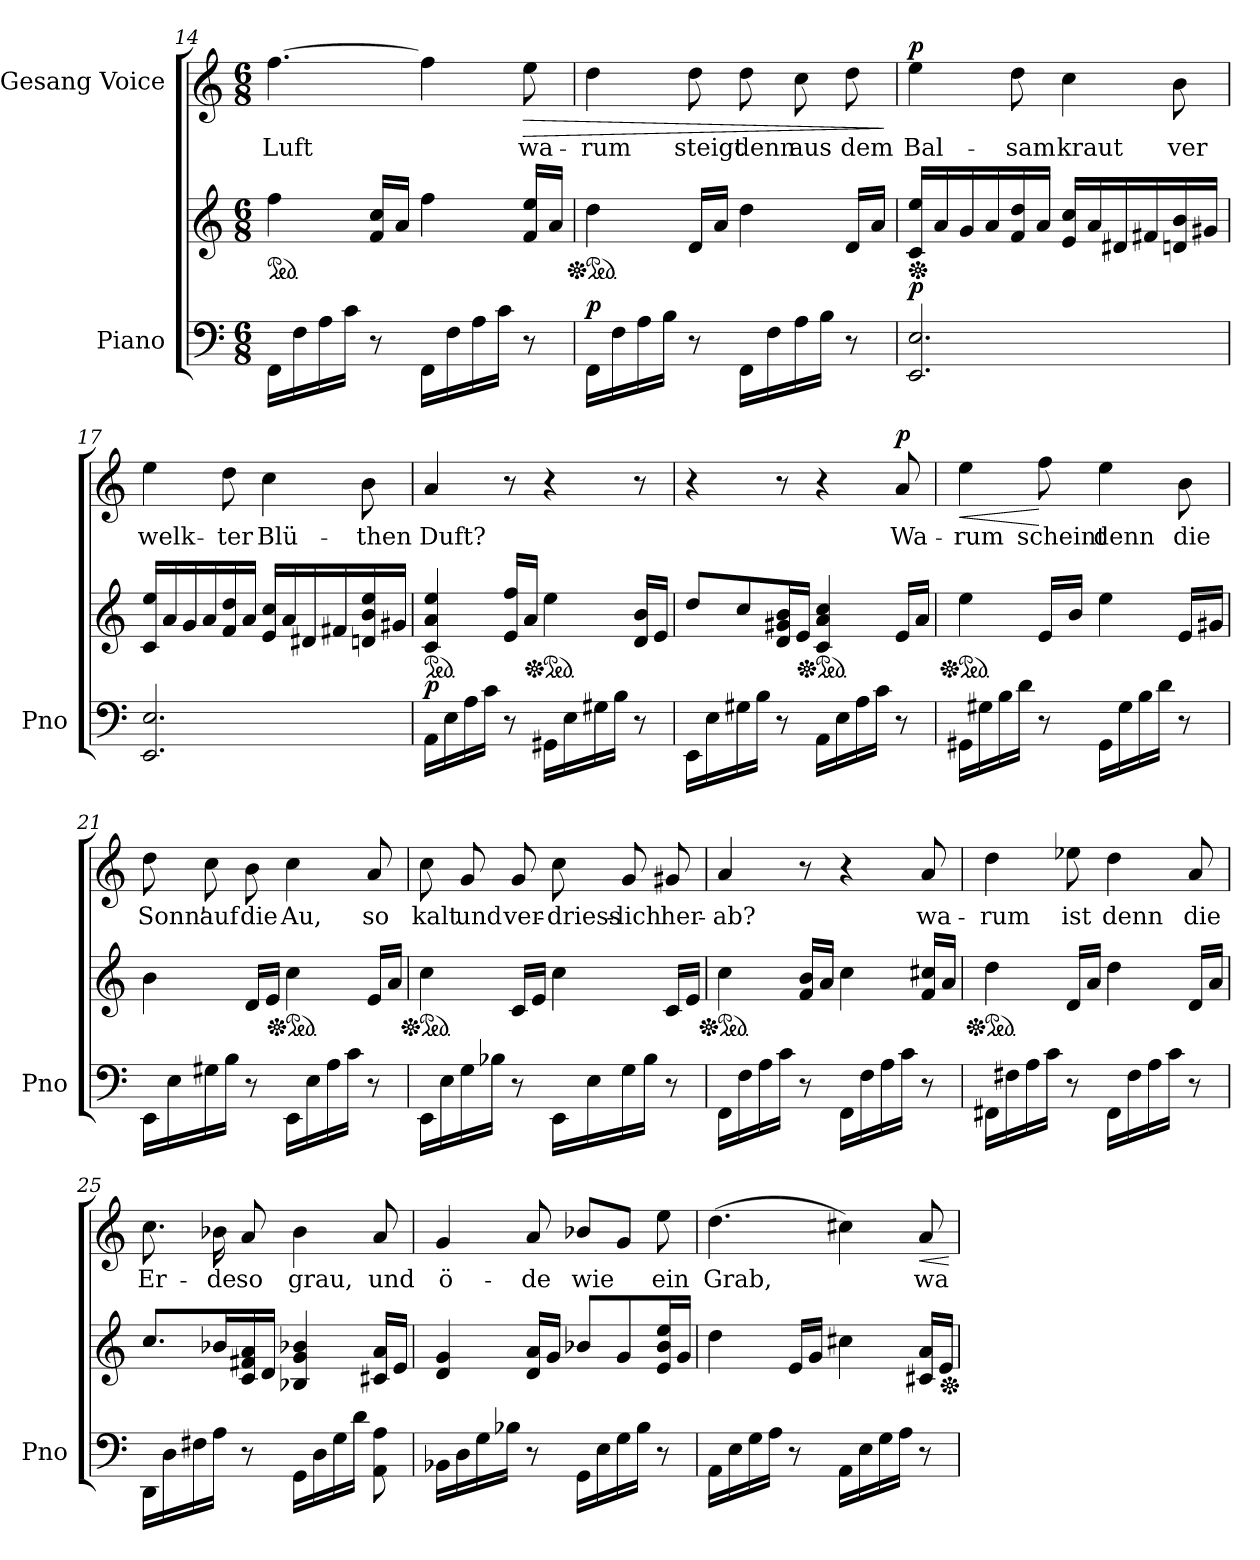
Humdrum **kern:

**kern	**kern	**dynam	**kern	**text	**dynam
*part2	*part2	*part2	*part1	*part1	*part1
*staff3	*staff2	*staff2/3	*staff1	*staff1	*staff1
*I"Piano	*	*	*I"Gesang Voice	*	*
*I'Pno	*	*	*	*	*
*clefF4	*clefG2	*	*clefG2	*	*
*k[]	*k[]	*	*k[]	*	*
*M6/8	*M6/8	*	*M6/8	*	*
*	*ped	*	*	*	*
=14	=14	=14	=14	=14	=14
!	!	!	!	!LO:LY:b	!
16FF\LL	4ff\	.	[4.ff\	Luft	.
16F\	.	.	.	.	.
16A\	.	.	.	.	.
16c\JJ	.	.	.	.	.
8r	16f/ 16cc/LL	.	.	.	.
.	16a/JJ	.	.	.	.
16FF\LL	4ff\	.	4ff\]	.	.
16F\	.	.	.	.	.
16A\	.	.	.	.	.
16c\JJ	.	.	.	.	.
!	!	!	!	!LO:LY:b	!LO:HP:b
8r	16f/ 16ee/LL	.	8ee\	wa-	>
.	16a/JJ	.	.	.	.
=15	=15	=15	=15	=15	=15
*	*Xped	*	*	*	*
*	*ped	*	*	*	*
!	!	!LO:DY:a=2	!	!LO:LY:b	!
16FF\LL	4dd\	p	4dd\	-rum	.
16F\	.	.	.	.	.
16A\	.	.	.	.	.
16B\JJ	.	.	.	.	.
!	!	!	!	!LO:LY:b	!
8r	16d/LL	.	8dd\	steigt	.
.	16a/JJ	.	.	.	.
!	!	!	!	!LO:LY:b	!
16FF\LL	4dd\	.	8dd\	denn	.
16F\	.	.	.	.	.
!	!	!	!	!LO:LY:b	!
16A\	.	.	8cc\	aus	.
16B\JJ	.	.	.	.	.
!	!	!	!	!LO:LY:b	!
8r	16d/LL	.	8dd\	dem	.
.	16a/JJ	.	.	.	.
.	.	.	.	.	]
=16	=16	=16	=16	=16	=16
*	*Xped	*	*	*	*
!	!	!LO:DY:a=2	!	!LO:LY:b	!LO:DY:a
2.EE/ 2.E/	16c/ 16ee/LL	p	4ee\	Bal-	p
.	16a/	.	.	.	.
.	16g/	.	.	.	.
.	16a/	.	.	.	.
!	!	!	!	!LO:LY:b	!
.	16f/ 16dd/	.	8dd\	-sam	.
.	16a/JJ	.	.	.	.
!	!	!	!	!LO:LY:b	!
.	16e/ 16cc/LL	.	4cc\	kraut	.
.	16a/	.	.	.	.
.	16d#X/	.	.	.	.
.	16f#X/	.	.	.	.
!	!	!	!	!LO:LY:b	!
.	16dn/ 16b/	.	8b\	ver	.
.	16g#X/JJ	.	.	.	.
!!LO:LB:g=z
=17	=17	=17	=17	=17	=17
!	!	!	!	!LO:LY:b	!
2.EE/ 2.E/	16c/ 16ee/LL	.	4ee\	-welk-	.
.	16a/	.	.	.	.
.	16g/	.	.	.	.
.	16a/	.	.	.	.
!	!	!	!	!LO:LY:b	!
.	16f/ 16dd/	.	8dd\	-ter	.
.	16a/JJ	.	.	.	.
!	!	!	!	!LO:LY:b	!
.	16e/ 16cc/LL	.	4cc\	Blü-	.
.	16a/	.	.	.	.
.	16d#X/	.	.	.	.
.	16f#X/	.	.	.	.
!	!	!	!	!LO:LY:b	!
.	16dn/ 16b/ 16ee/	.	8b\	-then	.
.	16g#X/JJ	.	.	.	.
=18	=18	=18	=18	=18	=18
*	*ped	*	*	*	*
!	!	!LO:DY:a=2	!	!LO:LY:b	!
16AA\LL	4c/ 4a/ 4ee/	p	4a/	Duft?	.
16E\	.	.	.	.	.
16A\	.	.	.	.	.
16c\JJ	.	.	.	.	.
8r	16e/ 16ff/LL	.	8r	.	.
.	16a/JJ	.	.	.	.
*	*Xped	*	*	*	*
*	*ped	*	*	*	*
16GG#X\LL	4ee\	.	4r	.	.
16E\	.	.	.	.	.
16G#X\	.	.	.	.	.
16B\JJ	.	.	.	.	.
8r	16d/ 16b/LL	.	8r	.	.
.	16e/JJ	.	.	.	.
=19	=19	=19	=19	=19	=19
16EE\LL	8dd/L	.	4r	.	.
16E\	.	.	.	.	.
16G#X\	8cc/	.	.	.	.
16B\JJ	.	.	.	.	.
8r	16d/ 16g#X/ 16b/L	.	8r	.	.
.	16e/JJ	.	.	.	.
*	*Xped	*	*	*	*
*	*ped	*	*	*	*
16AA\LL	4c/ 4a/ 4cc/	.	4r	.	.
16E\	.	.	.	.	.
16A\	.	.	.	.	.
16c\JJ	.	.	.	.	.
!	!	!	!	!LO:LY:b	!LO:DY:a
8r	16e/LL	.	8a/	Wa-	p
.	16a/JJ	.	.	.	.
=20	=20	=20	=20	=20	=20
*	*Xped	*	*	*	*
*	*ped	*	*	*	*
!	!	!	!	!LO:LY:b	!LO:HP:b
16GG#X\LL	4ee\	.	4ee\	-rum	<
16G#X\	.	.	.	.	.
16B\	.	.	.	.	.
16d\JJ	.	.	.	.	.
!	!	!	!	!LO:LY:b	!
8r	16e/LL	.	8ff\	scheint	[
.	16b/JJ	.	.	.	.
!	!	!	!	!LO:LY:b	!
16GG#\LL	4ee\	.	4ee\	denn	.
16G#\	.	.	.	.	.
16B\	.	.	.	.	.
16d\JJ	.	.	.	.	.
!	!	!	!	!LO:LY:b	!
8r	16e/LL	.	8b\	die	.
.	16g#X/JJ	.	.	.	.
!!LO:LB:g=z
=21	=21	=21	=21	=21	=21
!	!	!	!	!LO:LY:b	!
16EE\LL	4b\	.	8dd\	Sonn'	.
16E\	.	.	.	.	.
!	!	!	!	!LO:LY:b	!
16G#X\	.	.	8cc\	auf	.
16B\JJ	.	.	.	.	.
!	!	!	!	!LO:LY:b	!
8r	16d/LL	.	8b\	die	.
.	16e/JJ	.	.	.	.
*	*Xped	*	*	*	*
*	*ped	*	*	*	*
!	!	!	!	!LO:LY:b	!
16EE\LL	4cc\	.	4cc\	Au,	.
16E\	.	.	.	.	.
16A\	.	.	.	.	.
16c\JJ	.	.	.	.	.
!	!	!	!	!LO:LY:b	!
8r	16e/LL	.	8a/	so	.
.	16a/JJ	.	.	.	.
=22	=22	=22	=22	=22	=22
*	*Xped	*	*	*	*
*	*ped	*	*	*	*
!	!	!	!	!LO:LY:b	!
16EE\LL	4cc\	.	8cc\	kalt	.
16E\	.	.	.	.	.
!	!	!	!	!LO:LY:b	!
16G\	.	.	8g/	und	.
16B-X\JJ	.	.	.	.	.
!	!	!	!	!LO:LY:b	!
8r	16c/LL	.	8g/	ver-	.
.	16e/JJ	.	.	.	.
!	!	!	!	!LO:LY:b	!
16EE\LL	4cc\	.	8cc\	-driess-	.
16E\	.	.	.	.	.
!	!	!	!	!LO:LY:b	!
16G\	.	.	8g/	-lich	.
16B-\JJ	.	.	.	.	.
!	!	!	!	!LO:LY:b	!
8r	16c/LL	.	8g#X/	her-	.
.	16e/JJ	.	.	.	.
=23	=23	=23	=23	=23	=23
*	*Xped	*	*	*	*
*	*ped	*	*	*	*
!	!	!	!	!LO:LY:b	!
16FF\LL	4cc\	.	4a/	-ab?	.
16F\	.	.	.	.	.
16A\	.	.	.	.	.
16c\JJ	.	.	.	.	.
8r	16f/ 16b/LL	.	8r	.	.
.	16a/JJ	.	.	.	.
16FF\LL	4cc\	.	4r	.	.
16F\	.	.	.	.	.
16A\	.	.	.	.	.
16c\JJ	.	.	.	.	.
!	!	!	!	!LO:LY:b	!
8r	16f/ 16cc#X/LL	.	8a/	wa-	.
.	16a/JJ	.	.	.	.
!!LO:LB:g=z
=24	=24	=24	=24	=24	=24
*	*Xped	*	*	*	*
*	*ped	*	*	*	*
!	!	!	!	!LO:LY:b	!
16FF#X\LL	4dd\	.	4dd\	-rum	.
16F#X\	.	.	.	.	.
16A\	.	.	.	.	.
16c\JJ	.	.	.	.	.
!	!	!	!	!LO:LY:b	!
8r	16d/LL	.	8ee-X\	ist	.
.	16a/JJ	.	.	.	.
!	!	!	!	!LO:LY:b	!
16FF#\LL	4dd\	.	4dd\	denn	.
16F#\	.	.	.	.	.
16A\	.	.	.	.	.
16c\JJ	.	.	.	.	.
!	!	!	!	!LO:LY:b	!
8r	16d/LL	.	8a/	die	.
.	16a/JJ	.	.	.	.
=25	=25	=25	=25	=25	=25
!	!	!	!	!LO:LY:b	!
16DD\LL	8.cc/L	.	8.cc\	Er-	.
16D\	.	.	.	.	.
16F#X\	.	.	.	.	.
!	!	!	!	!LO:LY:b	!
16A\JJ	16b-X/L	.	16b-X\	-de	.
!	!	!	!	!LO:LY:b	!
8r	16c/ 16f#X/ 16a/	.	8a/	so	.
.	16d/JJ	.	.	.	.
!	!	!	!	!LO:LY:b	!
16GG\LL	4B-X/ 4g/ 4b-X/	.	4b-\	grau,	.
16D\	.	.	.	.	.
16G\	.	.	.	.	.
16d\JJ	.	.	.	.	.
!	!	!	!	!LO:LY:b	!
8AA\ 8A\	16c#X/ 16a/LL	.	8a/	und	.
.	16e/JJ	.	.	.	.
=26	=26	=26	=26	=26	=26
!	!	!	!	!LO:LY:b	!
16BB-X\LL	4d/ 4g/	.	4g/	ö-	.
16D\	.	.	.	.	.
16G\	.	.	.	.	.
16B-X\JJ	.	.	.	.	.
!	!	!	!	!LO:LY:b	!
8r	16d/ 16a/LL	.	8a/	-de	.
.	16g/JJ	.	.	.	.
!	!	!	!	!LO:LY:b	!
16GG\LL	8b-X/L	.	8b-X/L	wie	.
16E\	.	.	.	.	.
16G\	8g/	.	8g/J	.	.
16B-\JJ	.	.	.	.	.
!	!	!	!	!LO:LY:b	!
8r	16e/ 16b-/ 16ee/L	.	8ee\	ein	.
.	16g/JJ	.	.	.	.
=27	=27	=27	=27	=27	=27
!	!	!	!	!LO:LY:b	!
16AA\LL	4dd\	.	(4.dd\	Grab,	.
16E\	.	.	.	.	.
16G\	.	.	.	.	.
16A\JJ	.	.	.	.	.
8r	16e/LL	.	.	.	.
.	16g/JJ	.	.	.	.
16AA\LL	4cc#X\	.	4cc#X\)	.	.
16E\	.	.	.	.	.
16G\	.	.	.	.	.
16A\JJ	.	.	.	.	.
!	!	!	!	!LO:LY:b	!LO:HP:b
8r	16c#X/ 16a/LL	.	8a/	wa-	<
.	16e/JJ	.	.	.	.
.	.	.	.	.	[
*	*Xped	*	*	*	*
=	=	=	=	=	=
*-	*-	*-	*-	*-	*-
